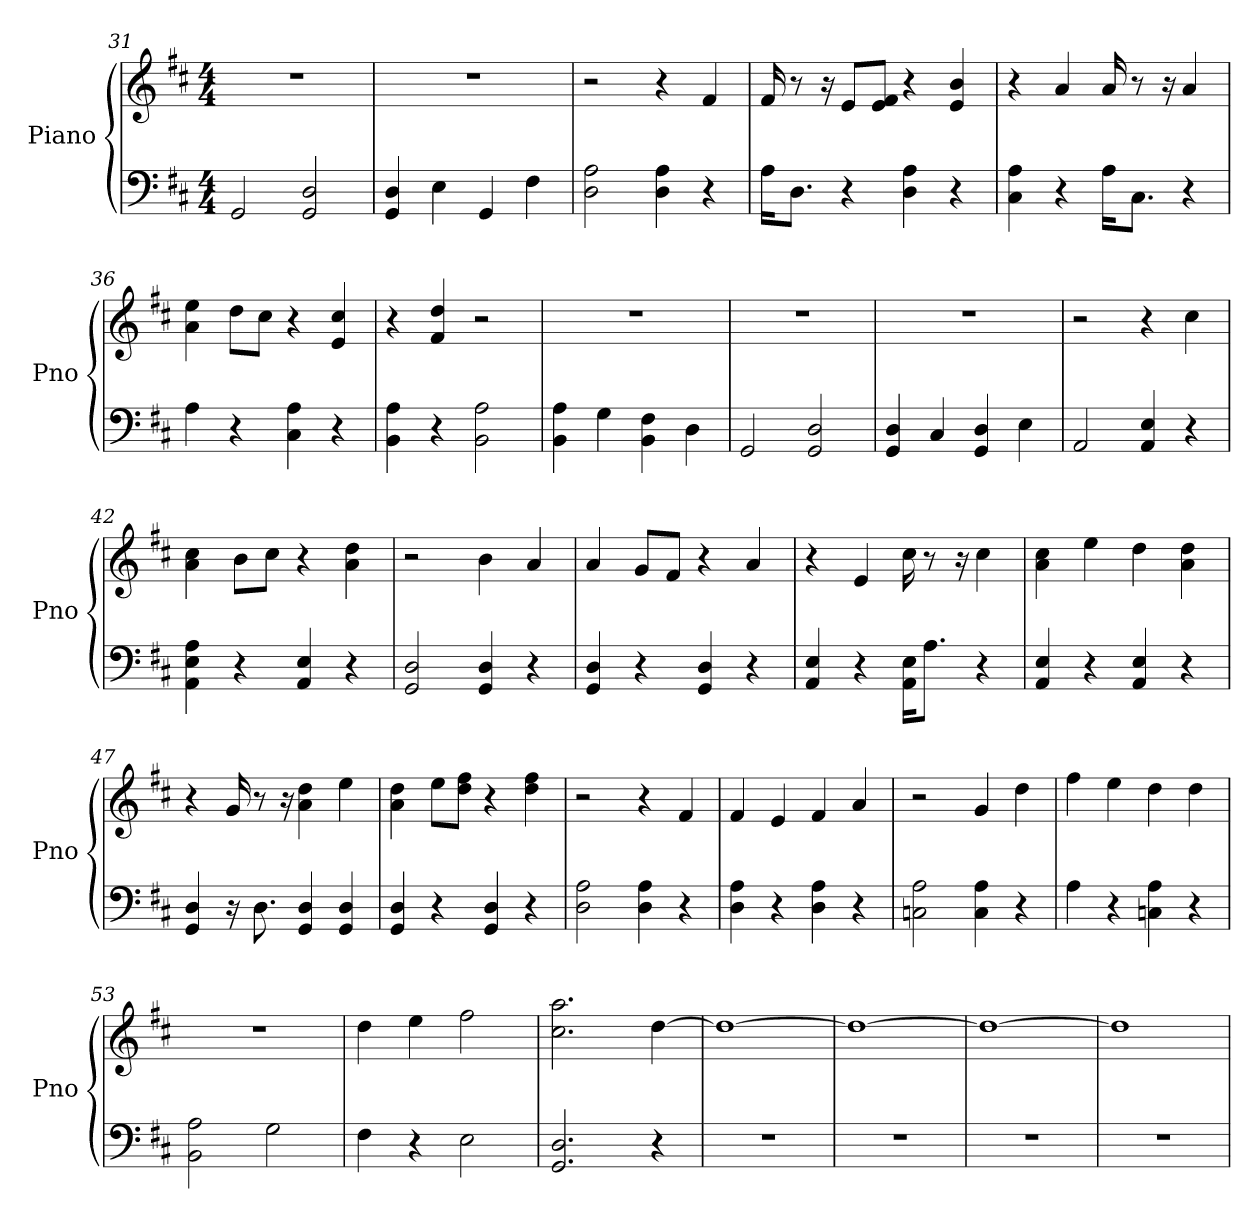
**kern	**kern
*part1	*part1
*staff2	*staff1
*I"Piano	*
*I'Pno	*
*clefF4	*clefG2
*k[f#c#]	*k[f#c#]
*D:	*D:
*M4/4	*M4/4
=31	=31
2GG	1r
2GG 2D	.
=32	=32
4D 4GG	1r
4E	.
4GG	.
4F#	.
=33	=33
2D 2A	2r
4D 4A	4r
4r	4f#
=34	=34
16A\KL	16f#
8.D\J	8r
.	16r
4r	8e/L
.	8f#/ 8e/J
4D 4A	4r
4r	4b 4e
=35	=35
4A 4C#	4r
4r	4a
16A\KL	16a
8.C#\J	8r
.	16r
4r	4a
=36	=36
4A	4a 4ee
4r	8dd\L
.	8cc#\J
4C# 4A	4r
4r	4e 4cc#
=37	=37
4A 4BB	4r
4r	4f# 4dd
2BB 2A	2r
=38	=38
4A 4BB	1r
4G	.
4BB 4F#	.
4D	.
=39	=39
2GG	1r
2D 2GG	.
=40	=40
4D 4GG	1r
4C#	.
4D 4GG	.
4E	.
=41	=41
2AA	2r
4E 4AA	4r
4r	4cc#
=42	=42
4AA 4E 4A	4a 4cc#
4r	8b\L
.	8cc#\J
4AA 4E	4r
4r	4a 4dd
=43	=43
2GG 2D	2r
4GG 4D	4b
4r	4a
=44	=44
4GG 4D	4a
4r	8g/L
.	8f#/J
4GG 4D	4r
4r	4a
=45	=45
4E 4AA	4r
4r	4e
16AA\ 16E\KL	16cc#
8.A\J	8r
.	16r
4r	4cc#
=46	=46
4E 4AA	4cc# 4a
4r	4ee
4AA 4E	4dd
4r	4a 4dd
=47	=47
4GG 4D	4r
16r	16g
8.D	8r
.	16r
4GG 4D	4dd 4a
4D 4GG	4ee
=48	=48
4D 4GG	4a 4dd
4r	8ee\L
.	8ff#\ 8dd\J
4GG 4D	4r
4r	4ff# 4dd
=49	=49
2A 2D	2r
4A 4D	4r
4r	4f#
=50	=50
4A 4D	4f#
4r	4e
4A 4D	4f#
4r	4a
=51	=51
2C 2A	2r
4C 4A	4g
4r	4dd
=52	=52
4A	4ff#
4r	4ee
4C 4A	4dd
4r	4dd
=53	=53
2A 2BB	1r
2G	.
=54	=54
4F#	4dd
4r	4ee
2E	2ff#
=55	=55
2.D 2.GG	2.cc# 2.aa
4r	[4dd
=56	=56
1r	1dd_
=57	=57
1r	1dd_
=58	=58
1r	1dd_
=59	=59
1r	1dd]
=	=
*-	*-
